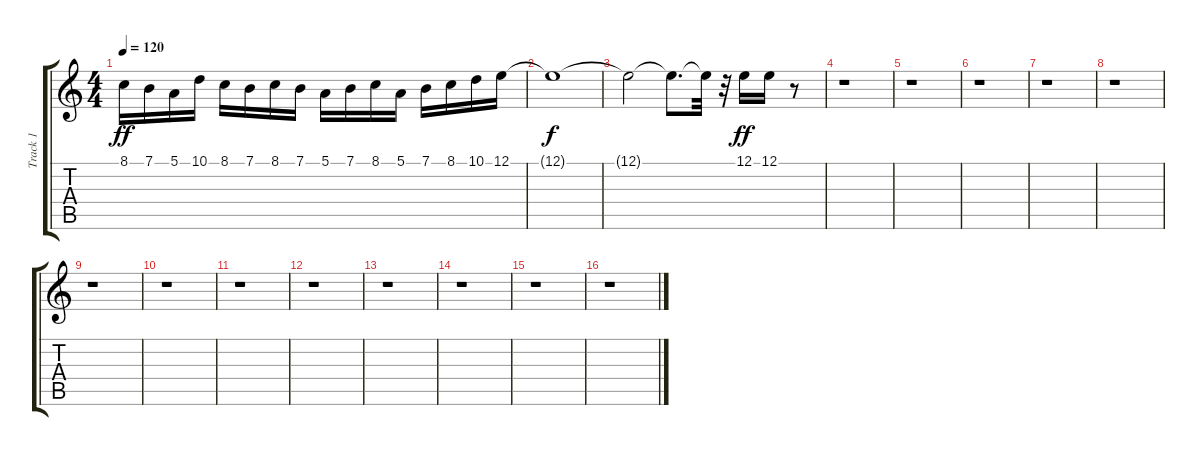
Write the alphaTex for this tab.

\track ("Track 1" "Track 1") {instrument lead2sawtooth}
\staff {score tabs}
\tuning (E4 B3 G3 D3 A2 E2) {hide}
\ts (4 4)
\tempo 120
\clef g2
\ks c
8.1.16{dy ff} 7.1.16 5.1.16 10.1.16 8.1.16 7.1.16 8.1.16 7.1.16 5.1.16 7.1.16 8.1.16 5.1.16 7.1.16 8.1.16 10.1.16 12.1.16 |
12.1{t}.1{dy f} |
12.1{t}.2 12.1{t}.8{d} 12.1{t}.32 r.32 12.1.16{dy ff} 12.1.16 r.8 |
r.1 |
r.1 |
r.1 |
r.1 |
r.1 |
r.1 |
r.1 |
r.1 |
r.1 |
r.1 |
r.1 |
r.1 |
r.1
